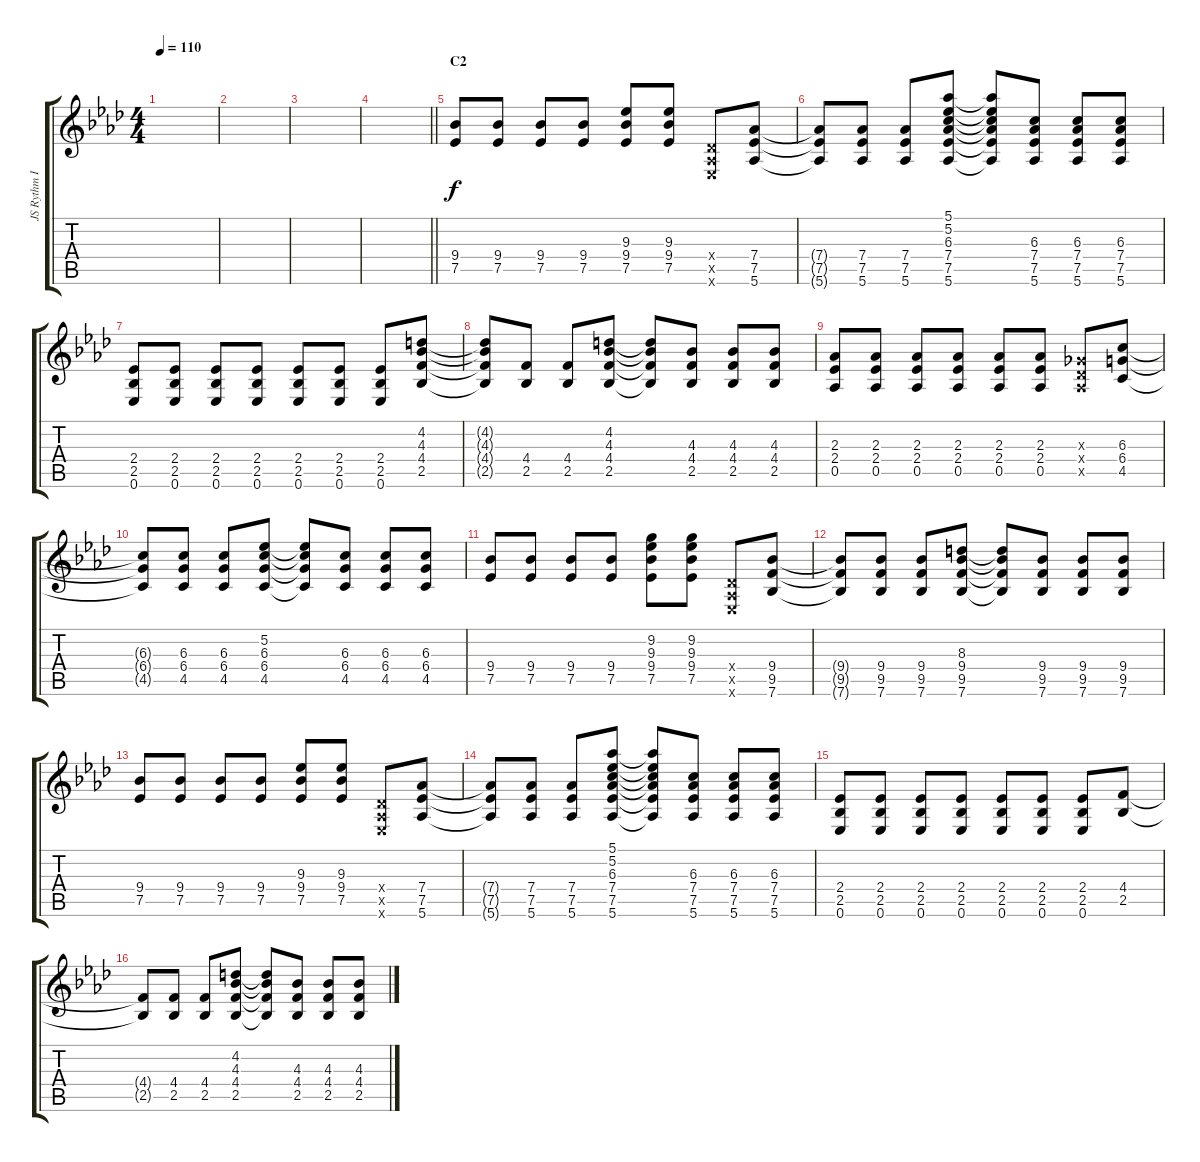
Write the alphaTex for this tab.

\track ("JS Rythm II" "JS Rythm I") {instrument overdrivenguitar}
\staff {score tabs}
\tuning (Eb4 Bb3 Gb3 Db3 Ab2 Eb2) {hide}
\ts (4 4)
\tempo 110
\clef g2
\ks ab
|
|
|
\barLineRight lightlight
|
\section ("" "C2")
(9.4 7.5).8 (9.4 7.5).8 (9.4 7.5).8 (9.4 7.5).8 (9.3 9.4 7.5).8 (9.3 9.4 7.5).8 (0.4{x} 0.5{x} 0.6{x}).8 (7.4 7.5 5.6).8 |
(7.4{t} 7.5{t} 5.6{t}).8 (7.4 7.5 5.6).8 (7.4 7.5 5.6).8 (5.1 5.2 6.3 7.4 7.5 5.6).8 (5.1{t} 5.2{t} 6.3{t} 7.4{t} 7.5{t} 5.6{t}).8 (6.3 7.4 7.5 5.6).8 (6.3 7.4 7.5 5.6).8 (6.3 7.4 7.5 5.6).8 |
(2.4 2.5 0.6).8 (2.4 2.5 0.6).8 (2.4 2.5 0.6).8 (2.4 2.5 0.6).8 (2.4 2.5 0.6).8 (2.4 2.5 0.6).8 (2.4 2.5 0.6).8 (4.2 4.3 4.4 2.5).8 |
(4.2{t} 4.3{t} 4.4{t} 2.5{t}).8 (4.4 2.5).8 (4.4 2.5).8 (4.2 4.3 4.4 2.5).8 (4.2{t} 4.3{t} 4.4{t} 2.5{t}).8 (4.3 4.4 2.5).8 (4.3 4.4 2.5).8 (4.3 4.4 2.5).8 |
(2.3 2.4 0.5).8 (2.3 2.4 0.5).8 (2.3 2.4 0.5).8 (2.3 2.4 0.5).8 (2.3 2.4 0.5).8 (2.3 2.4 0.5).8 (0.3{x} 0.4{x} 0.5{x}).8 (6.3 6.4 4.5).8 |
(6.3{t} 6.4{t} 4.5{t}).8 (6.3 6.4 4.5).8 (6.3 6.4 4.5).8 (5.2 6.3 6.4 4.5).8 (5.2{t} 6.3{t} 6.4{t} 4.5{t}).8 (6.3 6.4 4.5).8 (6.3 6.4 4.5).8 (6.3 6.4 4.5).8 |
(9.4 7.5).8 (9.4 7.5).8 (9.4 7.5).8 (9.4 7.5).8 (9.2 9.3 9.4 7.5).8 (9.2 9.3 9.4 7.5).8 (0.4{x} 0.5{x} 0.6{x}).8 (9.4 9.5 7.6).8 |
(9.4{t} 9.5{t} 7.6{t}).8 (9.4 9.5 7.6).8 (9.4 9.5 7.6).8 (8.3 9.4 9.5 7.6).8 (8.3{t} 9.4{t} 9.5{t} 7.6{t}).8 (9.4 9.5 7.6).8 (9.4 9.5 7.6).8 (9.4 9.5 7.6).8 |
(9.4 7.5).8 (9.4 7.5).8 (9.4 7.5).8 (9.4 7.5).8 (9.3 9.4 7.5).8 (9.3 9.4 7.5).8 (0.4{x} 0.5{x} 0.6{x}).8 (7.4 7.5 5.6).8 |
(7.4{t} 7.5{t} 5.6{t}).8 (7.4 7.5 5.6).8 (7.4 7.5 5.6).8 (5.1 5.2 6.3 7.4 7.5 5.6).8 (5.1{t} 5.2{t} 6.3{t} 7.4{t} 7.5{t} 5.6{t}).8 (6.3 7.4 7.5 5.6).8 (6.3 7.4 7.5 5.6).8 (6.3 7.4 7.5 5.6).8 |
(2.4 2.5 0.6).8 (2.4 2.5 0.6).8 (2.4 2.5 0.6).8 (2.4 2.5 0.6).8 (2.4 2.5 0.6).8 (2.4 2.5 0.6).8 (2.4 2.5 0.6).8 (4.4 2.5).8 |
(4.4{t} 2.5{t}).8 (4.4 2.5).8 (4.4 2.5).8 (4.2 4.3 4.4 2.5).8 (4.2{t} 4.3{t} 4.4{t} 2.5{t}).8 (4.3 4.4 2.5).8 (4.3 4.4 2.5).8 (4.3 4.4 2.5).8
